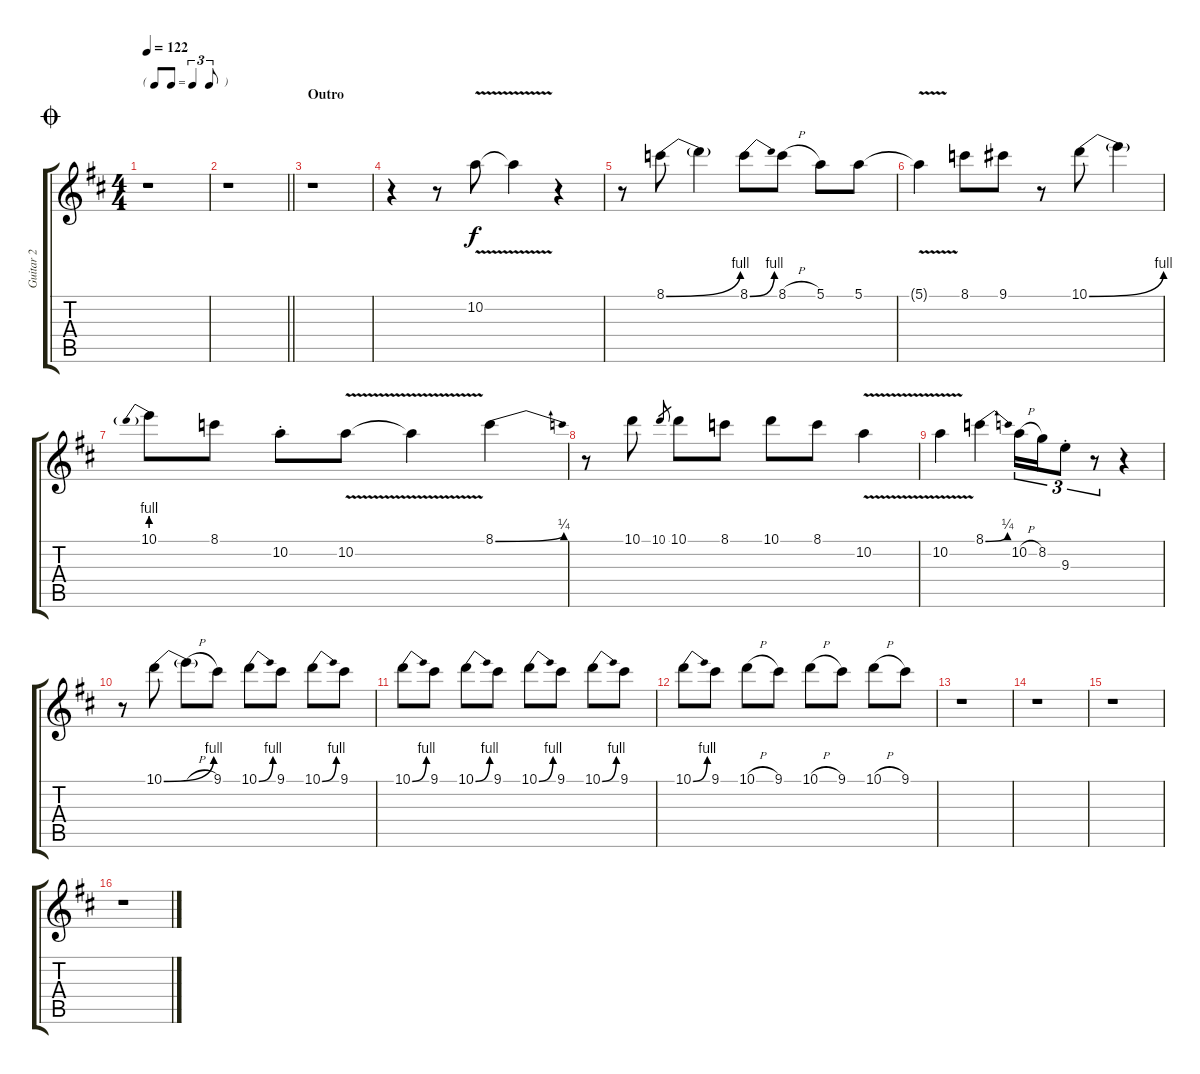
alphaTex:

\track ("Guitar 2" "Guitar 2") {instrument electricguitarclean}
\staff {score tabs}
\tuning (E4 B3 G3 D3 A2 E2) {hide}
\ts (4 4)
\tf triplet8th
\jump coda
\tempo 122
\clef g2
\ks d
r.1{dy f} |
\barLineRight lightlight
r.1 |
\section ("" "Outro")
r.1 |
r.4 r.8 10.2{v}.8 10.2{v t}.4 r.4 |
r.8 8.1{be (bend 0 0 60 4)}.8 8.1{t}.4 8.1{be (bend 0 0 60 4)}.8 8.1{h}.8 5.1.8 5.1.8 |
5.1{v t}.4 8.1.8 9.1.8 r.8 10.1{be (bend 0 0 60 4)}.8 10.1{t}.4 |
10.1{be (prebend 0 4 60 4)}.8 8.1.8 10.2{st}.8 10.2{v}.8 10.2{v t}.4 8.1{be (bend 0 0 60 1)}.4 |
r.8 10.1.8 10.1.8{gr} 10.1.8 8.1.8 10.1.8 8.1.8 10.2{v}.4 |
10.2{v}.4 8.1{be (bend 0 0 60 1)}.4 10.2{h}.16{tu (3 2)} 8.2.16{tu (3 2)} 9.3{st}.8{tu (3 2)} r.8{tu (3 2)} r.4 |
r.8 10.1{be (bend 0 0 60 4)}.8 10.1{h t}.8 9.1.8 10.1{be (bend 0 0 60 4)}.8 9.1.8 10.1{be (bend 0 0 60 4)}.8 9.1.8 |
10.1{be (bend 0 0 60 4)}.8 9.1.8 10.1{be (bend 0 0 60 4)}.8 9.1.8 10.1{be (bend 0 0 60 4)}.8 9.1.8 10.1{be (bend 0 0 60 4)}.8 9.1.8 |
10.1{be (bend 0 0 60 4)}.8 9.1.8 10.1{h}.8 9.1.8 10.1{h}.8 9.1.8 10.1{h}.8 9.1.8 |
r.1 |
r.1 |
r.1 |
r.1
